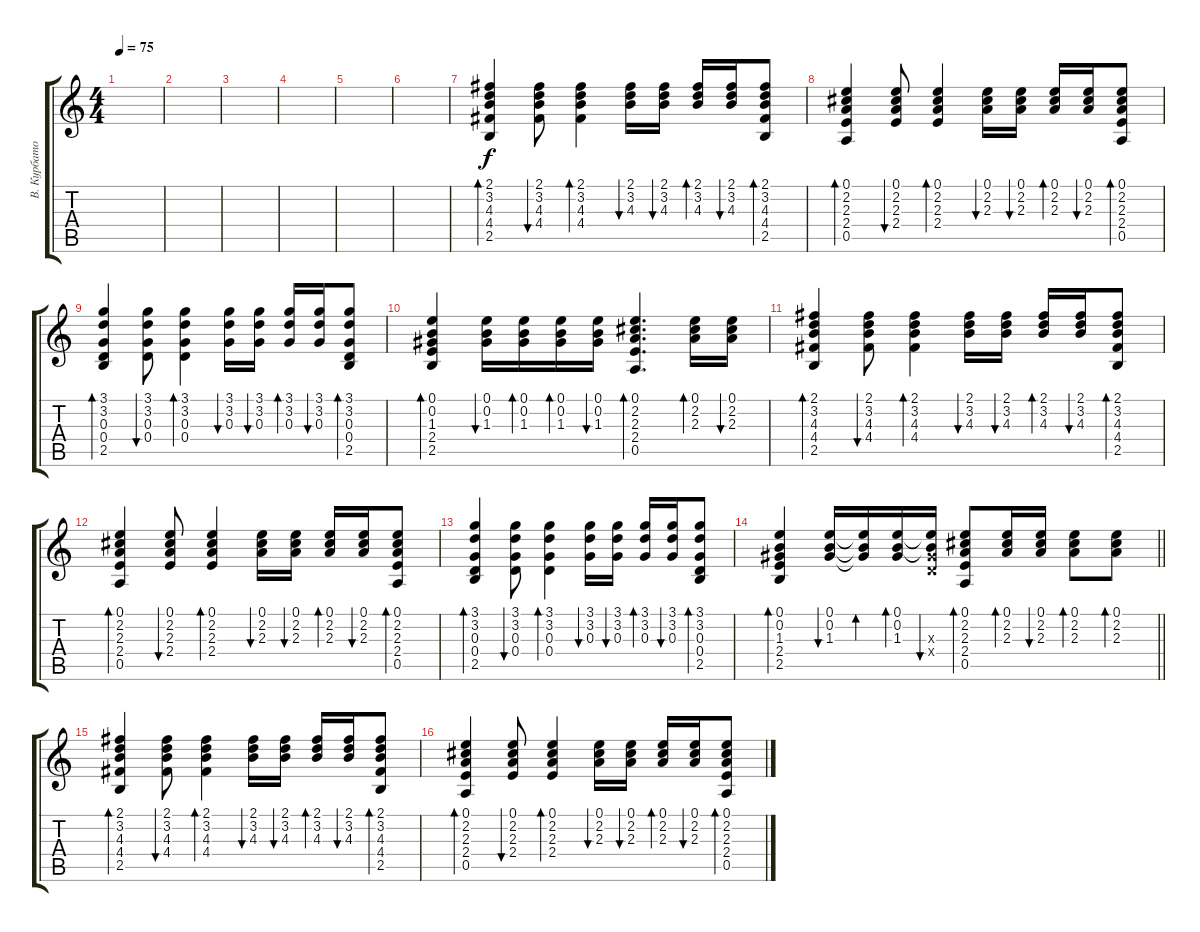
\track ("В. Курбатов" "В. Курбато") {instrument acousticguitarsteel}
\staff {score tabs}
\tuning (E4 B3 G3 D3 A2 E2) {hide}
\ts (4 4)
\tempo 75
\clef g2
\ks c
|
|
|
|
|
|
(2.1 3.2 4.3 4.4 2.5).4{bd 30} (2.1 3.2 4.3 4.4).8{bu 30} (2.1 3.2 4.3 4.4).4{bd 30} (2.1 3.2 4.3).16{bu 30} (2.1 3.2 4.3).16{bu 30} (2.1 3.2 4.3).16{bd 30} (2.1 3.2 4.3).16{bu 30} (2.1 3.2 4.3 4.4 2.5).8{bd 30} |
(0.1 2.2 2.3 2.4 0.5).4{bd 30} (0.1 2.2 2.3 2.4).8{bu 30} (0.1 2.2 2.3 2.4).4{bd 30} (0.1 2.2 2.3).16{bu 30} (0.1 2.2 2.3).16{bu 30} (0.1 2.2 2.3).16{bd 30} (0.1 2.2 2.3).16{bu 30} (0.1 2.2 2.3 2.4 0.5).8{bd 30} |
(3.1 3.2 0.3 0.4 2.5).4{bd 30} (3.1 3.2 0.3 0.4).8{bu 30} (3.1 3.2 0.3 0.4).4{bd 30} (3.1 3.2 0.3).16{bu 30} (3.1 3.2 0.3).16{bu 30} (3.1 3.2 0.3).16{bd 30} (3.1 3.2 0.3).16{bu 30} (3.1 3.2 0.3 0.4 2.5).8{bd 30} |
(0.1 0.2 1.3 2.4 2.5).4{bd 30} (0.1 0.2 1.3).16{bu 30} (0.1 0.2 1.3).16{bd 30} (0.1 0.2 1.3).16{bd 30} (0.1 0.2 1.3).16{bu 30} (0.1 2.2 2.3 2.4 0.5).4{d bd 30} (0.1 2.2 2.3).16{bd 30} (0.1 2.2 2.3).16{bu 30} |
(2.1 3.2 4.3 4.4 2.5).4{bd 30} (2.1 3.2 4.3 4.4).8{bu 30} (2.1 3.2 4.3 4.4).4{bd 30} (2.1 3.2 4.3).16{bu 30} (2.1 3.2 4.3).16{bu 30} (2.1 3.2 4.3).16{bd 30} (2.1 3.2 4.3).16{bu 30} (2.1 3.2 4.3 4.4 2.5).8{bd 30} |
(0.1 2.2 2.3 2.4 0.5).4{bd 30} (0.1 2.2 2.3 2.4).8{bu 30} (0.1 2.2 2.3 2.4).4{bd 30} (0.1 2.2 2.3).16{bu 30} (0.1 2.2 2.3).16{bu 30} (0.1 2.2 2.3).16{bd 30} (0.1 2.2 2.3).16{bu 30} (0.1 2.2 2.3 2.4 0.5).8{bd 30} |
(3.1 3.2 0.3 0.4 2.5).4{bd 30} (3.1 3.2 0.3 0.4).8{bu 30} (3.1 3.2 0.3 0.4).4{bd 30} (3.1 3.2 0.3).16{bu 30} (3.1 3.2 0.3).16{bu 30} (3.1 3.2 0.3).16{bd 30} (3.1 3.2 0.3).16{bu 30} (3.1 3.2 0.3 0.4 2.5).8{bd 30} |
\barLineRight lightlight
(0.1 0.2 1.3 2.4 2.5).4{bd 30} (0.1 0.2 1.3).16{bu 30} (0.1{t} 0.2{t} 1.3{t}).16{bd 30} (0.1 0.2 1.3).16{bd 30} (0.1{t} 0.2{t} 1.3{x} 0.4{x}).16{bu 30} (0.1 2.2 2.3 2.4 0.5).8{bd 30} (0.1 2.2 2.3).16{bd 30} (0.1 2.2 2.3).16{bu 30} (0.1 2.2 2.3).8{bd 30} (0.1 2.2 2.3).8{bd 30} |
(2.1 3.2 4.3 4.4 2.5).4{bd 30} (2.1 3.2 4.3 4.4).8{bu 30} (2.1 3.2 4.3 4.4).4{bd 30} (2.1 3.2 4.3).16{bu 30} (2.1 3.2 4.3).16{bu 30} (2.1 3.2 4.3).16{bd 30} (2.1 3.2 4.3).16{bu 30} (2.1 3.2 4.3 4.4 2.5).8{bd 30} |
(0.1 2.2 2.3 2.4 0.5).4{bd 30} (0.1 2.2 2.3 2.4).8{bu 30} (0.1 2.2 2.3 2.4).4{bd 30} (0.1 2.2 2.3).16{bu 30} (0.1 2.2 2.3).16{bu 30} (0.1 2.2 2.3).16{bd 30} (0.1 2.2 2.3).16{bu 30} (0.1 2.2 2.3 2.4 0.5).8{bd 30}
